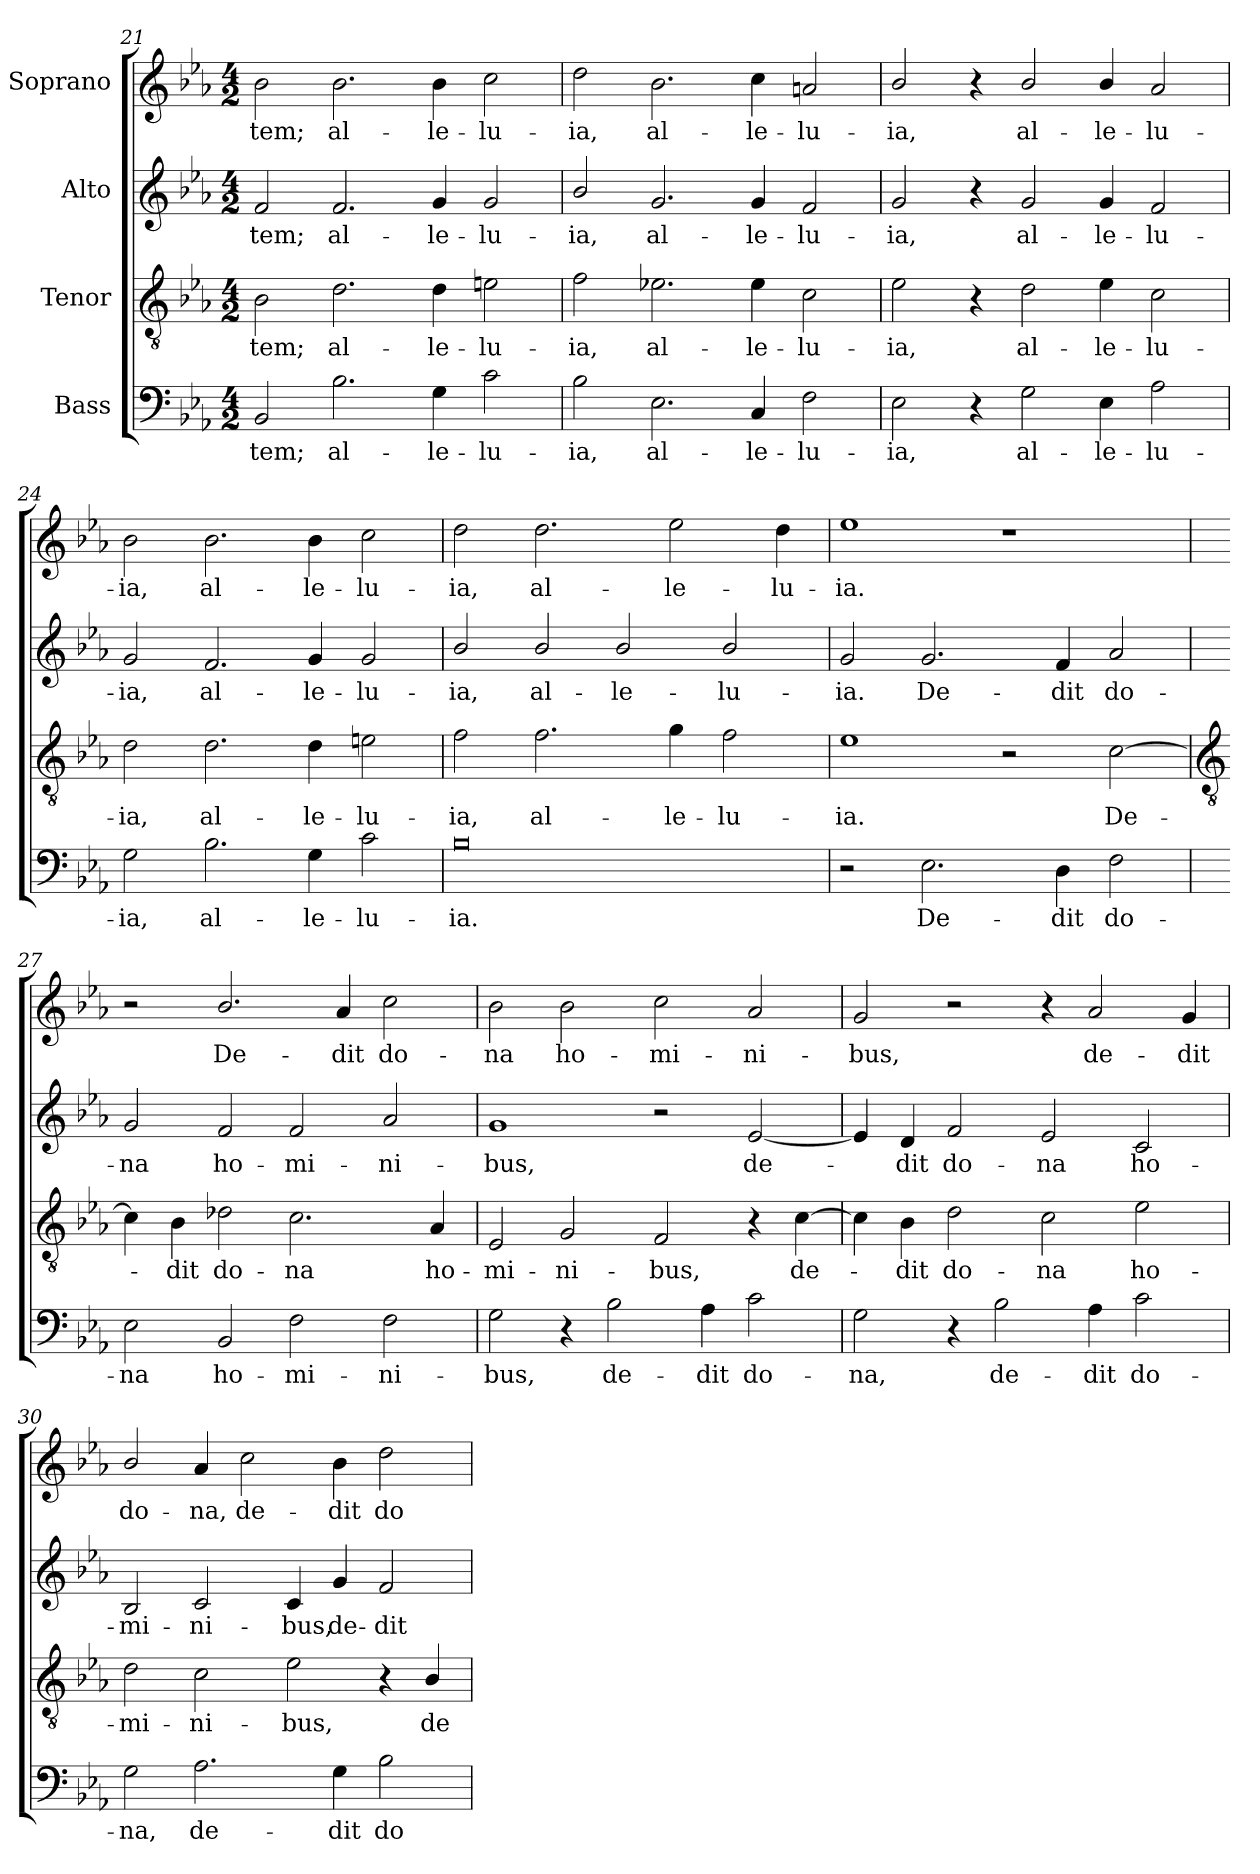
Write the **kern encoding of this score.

**kern	**text	**kern	**text	**kern	**text	**kern	**text
*part4	*part4	*part3	*part3	*part2	*part2	*part1	*part1
*staff4	*staff4	*staff3	*staff3	*staff2	*staff2	*staff1	*staff1
*I"Bass	*	*I"Tenor	*	*I"Alto	*	*I"Soprano	*
*clefF4	*	*clefGv2	*	*clefG2	*	*clefG2	*
*k[b-e-a-]	*	*k[b-e-a-]	*	*k[b-e-a-]	*	*k[b-e-a-]	*
*E-:	*	*E-:	*	*E-:	*	*E-:	*
*M4/2	*	*M4/2	*	*M4/2	*	*M4/2	*
=21	=21	=21	=21	=21	=21	=21	=21
!	!LO:LY:b	!	!LO:LY:b	!	!LO:LY:b	!	!LO:LY:b
2BB-	-tem;	2B-	tem;	2f	-tem;	2b-	tem;
!	!LO:LY:b	!	!LO:LY:b	!	!LO:LY:b	!	!LO:LY:b
2.B-	al-	2.d	al-	2.f	al-	2.b-	al-
!	!LO:LY:b	!	!LO:LY:b	!	!LO:LY:b	!	!LO:LY:b
4G	-le-	4d	-le-	4g	-le-	4b-	-le-
!	!LO:LY:b	!	!LO:LY:b	!	!LO:LY:b	!	!LO:LY:b
2c	-lu-	2en	-lu-	2g	-lu-	2cc	-lu-
=22	=22	=22	=22	=22	=22	=22	=22
!	!LO:LY:b	!	!LO:LY:b	!	!LO:LY:b	!	!LO:LY:b
2B-	-ia,	2f	-ia,	2b-/	-ia,	2dd	-ia,
!	!LO:LY:b	!	!LO:LY:b	!	!LO:LY:b	!	!LO:LY:b
2.E-	al-	2.e-X	al-	2.g	al-	2.b-	al-
!	!LO:LY:b	!	!LO:LY:b	!	!LO:LY:b	!	!LO:LY:b
4C	-le-	4e-	-le-	4g	-le-	4cc	-le-
!	!LO:LY:b	!	!LO:LY:b	!	!LO:LY:b	!	!LO:LY:b
2F	-lu-	2c	-lu-	2f	-lu-	2an	-lu-
=23	=23	=23	=23	=23	=23	=23	=23
!	!LO:LY:b	!	!LO:LY:b	!	!LO:LY:b	!	!LO:LY:b
2E-	-ia,	2e-	-ia,	2g	-ia,	2b-/	-ia,
4r	.	4r	.	4r	.	4r	.
!	!LO:LY:b	!	!LO:LY:b	!	!LO:LY:b	!	!LO:LY:b
2G	al-	2d	al-	2g	al-	2b-/	al-
!	!LO:LY:b	!	!LO:LY:b	!	!LO:LY:b	!	!LO:LY:b
4E-	-le-	4e-	-le-	4g	-le-	4b-/	-le-
!	!LO:LY:b	!	!LO:LY:b	!	!LO:LY:b	!	!LO:LY:b
2A-	-lu-	2c	-lu-	2f	-lu-	2a-	-lu-
=24	=24	=24	=24	=24	=24	=24	=24
!	!LO:LY:b	!	!LO:LY:b	!	!LO:LY:b	!	!LO:LY:b
2G	-ia,	2d	-ia,	2g	-ia,	2b-	-ia,
!	!LO:LY:b	!	!LO:LY:b	!	!LO:LY:b	!	!LO:LY:b
2.B-	al-	2.d	al-	2.f	al-	2.b-	al-
!	!LO:LY:b	!	!LO:LY:b	!	!LO:LY:b	!	!LO:LY:b
4G	-le-	4d	-le-	4g	-le-	4b-	-le-
!	!LO:LY:b	!	!LO:LY:b	!	!LO:LY:b	!	!LO:LY:b
2c	-lu-	2en	-lu-	2g	-lu-	2cc	-lu-
=25	=25	=25	=25	=25	=25	=25	=25
!	!LO:LY:b	!	!LO:LY:b	!	!LO:LY:b	!	!LO:LY:b
0B-	-ia.	2f	-ia,	2b-/	-ia,	2dd	-ia,
!	!	!	!LO:LY:b	!	!LO:LY:b	!	!LO:LY:b
.	.	2.f	al-	2b-/	al-	2.dd	al-
!	!	!	!	!	!LO:LY:b	!	!
.	.	.	.	2b-/	-le-	.	.
!	!	!	!LO:LY:b	!	!	!	!LO:LY:b
.	.	4g	-le-	.	.	2ee-	-le-
!	!	!	!LO:LY:b	!	!LO:LY:b	!	!
.	.	2f	-lu-	2b-/	-lu-	.	.
!	!	!	!	!	!	!	!LO:LY:b
.	.	.	.	.	.	4dd	-lu-
=26	=26	=26	=26	=26	=26	=26	=26
!	!	!	!LO:LY:b	!	!LO:LY:b	!	!LO:LY:b
2r	.	1e-	-ia.	2g	-ia.	1ee-	-ia.
!	!LO:LY:b	!	!	!	!LO:LY:b	!	!
2.E-	De-	.	.	2.g	De-	.	.
.	.	2r	.	.	.	1r	.
!	!LO:LY:b	!	!	!	!LO:LY:b	!	!
4D	-dit	.	.	4f	-dit	.	.
!	!LO:LY:b	!	!LO:LY:b	!	!LO:LY:b	!	!
2F	do-	[2c	De-	2a-/	do-	.	.
!!LO:LB:g=z
=27	=27	=27	=27	=27	=27	=27	=27
*	*	*clefGv2	*	*	*	*	*
!	!LO:LY:b	!	!	!	!LO:LY:b	!	!
2E-	-na	4c]	.	2g	-na	2r	.
!	!	!	!LO:LY:b	!	!	!	!
.	.	4B-	dit	.	.	.	.
!	!LO:LY:b	!	!LO:LY:b	!	!LO:LY:b	!	!LO:LY:b
2BB-	ho-	2d-X	do-	2f	ho-	2.b-/	De-
!	!LO:LY:b	!	!LO:LY:b	!	!LO:LY:b	!	!
2F	-mi-	2.c	-na	2f	-mi-	.	.
!	!	!	!	!	!	!	!LO:LY:b
.	.	.	.	.	.	4a-	-dit
!	!LO:LY:b	!	!	!	!LO:LY:b	!	!LO:LY:b
2F	-ni-	.	.	2a-/	-ni-	2cc	do-
!	!	!	!LO:LY:b	!	!	!	!
.	.	4A-/	ho-	.	.	.	.
=28	=28	=28	=28	=28	=28	=28	=28
!	!LO:LY:b	!	!LO:LY:b	!	!LO:LY:b	!	!LO:LY:b
2G	-bus,	2E-	-mi-	1g	-bus,	2b-	-na
!	!	!	!LO:LY:b	!	!	!	!LO:LY:b
4r	.	2G	-ni-	.	.	2b-	ho-
!	!LO:LY:b	!	!	!	!	!	!
2B-	de-	.	.	.	.	.	.
!	!	!	!LO:LY:b	!	!	!	!LO:LY:b
.	.	2F	-bus,	2r	.	2cc	-mi-
!	!LO:LY:b	!	!	!	!	!	!
4A-	-dit	.	.	.	.	.	.
!	!LO:LY:b	!	!	!	!LO:LY:b	!	!LO:LY:b
2c	do-	4r	.	[2e-	de-	2a-/	-ni-
!	!	!	!LO:LY:b	!	!	!	!
.	.	[4c	de-	.	.	.	.
=29	=29	=29	=29	=29	=29	=29	=29
!	!LO:LY:b	!	!	!	!	!	!LO:LY:b
2G	-na,	4c]	.	4e-]	.	2g	-bus,
!	!	!	!LO:LY:b	!	!LO:LY:b	!	!
.	.	4B-	dit	4d	dit	.	.
!	!	!	!LO:LY:b	!	!LO:LY:b	!	!
4r	.	2d	do-	2f	do-	2r	.
!	!LO:LY:b	!	!	!	!	!	!
2B-	de-	.	.	.	.	.	.
!	!	!	!LO:LY:b	!	!LO:LY:b	!	!
.	.	2c	-na	2e-	-na	4r	.
!	!LO:LY:b	!	!	!	!	!	!LO:LY:b
4A-	-dit	.	.	.	.	2a-/	de-
!	!LO:LY:b	!	!LO:LY:b	!	!LO:LY:b	!	!
2c	do-	2e-	ho-	2c	ho-	.	.
!	!	!	!	!	!	!	!LO:LY:b
.	.	.	.	.	.	4g	-dit
=30	=30	=30	=30	=30	=30	=30	=30
!	!LO:LY:b	!	!LO:LY:b	!	!LO:LY:b	!	!LO:LY:b
2G	-na,	2d	-mi-	2B-	-mi-	2b-/	do-
!	!LO:LY:b	!	!LO:LY:b	!	!LO:LY:b	!	!LO:LY:b
2.A-	de-	2c	-ni-	2c	-ni-	4a-	-na,
!	!	!	!	!	!	!	!LO:LY:b
.	.	.	.	.	.	2cc	de-
!	!	!	!LO:LY:b	!	!LO:LY:b	!	!
.	.	2e-	-bus,	4c	-bus,	.	.
!	!LO:LY:b	!	!	!	!LO:LY:b	!	!LO:LY:b
4G	-dit	.	.	4g	de-	4b-	-dit
!	!LO:LY:b	!	!	!	!LO:LY:b	!	!LO:LY:b
2B-	do-	4r	.	2f	-dit	2dd	do-
!	!	!	!LO:LY:b	!	!	!	!
.	.	4B-/	de-	.	.	.	.
=	=	=	=	=	=	=	=
*-	*-	*-	*-	*-	*-	*-	*-
